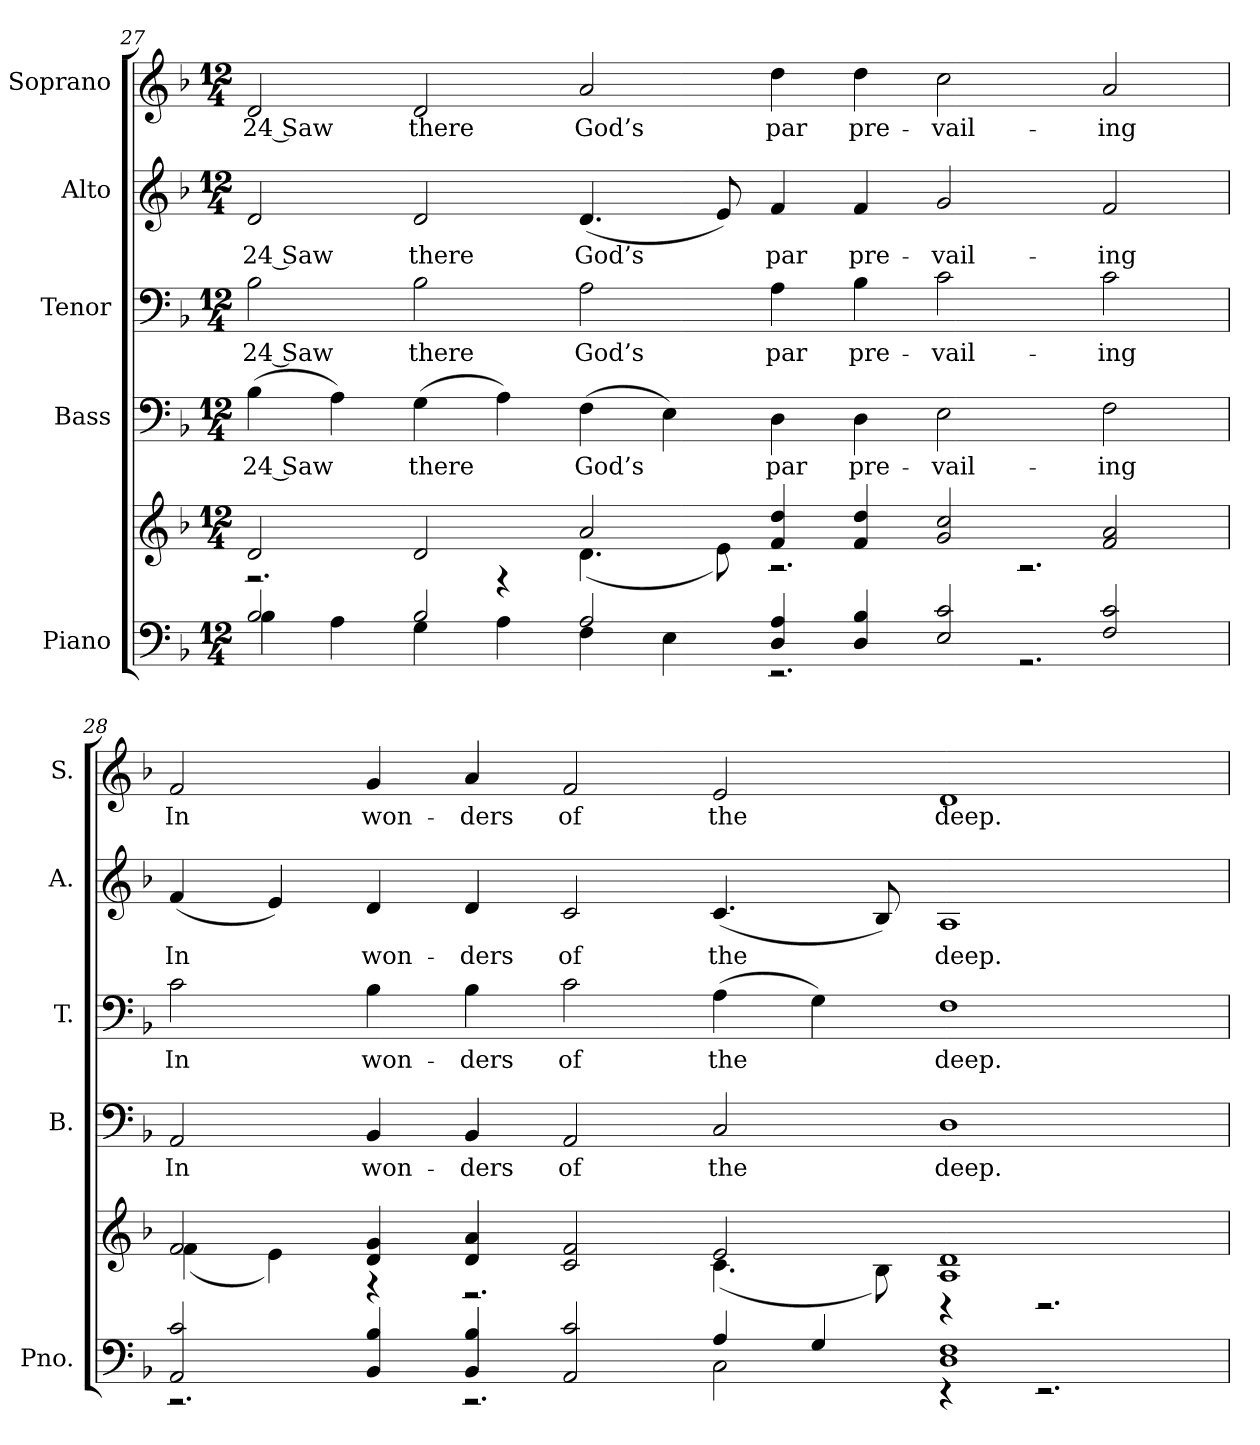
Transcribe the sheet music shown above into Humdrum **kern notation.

**kern	**kern	**kern	**text	**kern	**text	**kern	**text	**kern	**text
*part5	*part5	*part4	*part4	*part3	*part3	*part2	*part2	*part1	*part1
*staff6	*staff5	*staff4	*staff4	*staff3	*staff3	*staff2	*staff2	*staff1	*staff1
*I"Piano	*	*I"Bass	*	*I"Tenor	*	*I"Alto	*	*I"Soprano	*
*I'Pno.	*	*I'B.	*	*I'T.	*	*I'A.	*	*I'S.	*
!!LO:PB:g=z
*clefF4	*clefG2	*clefF4	*	*clefF4	*	*clefG2	*	*clefG2	*
*k[b-]	*k[b-]	*k[b-]	*	*k[b-]	*	*k[b-]	*	*k[b-]	*
*F:	*F:	*F:	*	*F:	*	*F:	*	*F:	*
*M12/4	*M12/4	*M12/4	*	*M12/4	*	*M12/4	*	*M12/4	*
=27	=27	=27	=27	=27	=27	=27	=27	=27	=27
*^	*^	*	*	*	*	*	*	*	*
!	!	!	!	!	!LO:LY:b:color=#000000	!	!	!	!	!	!
!	!	!	!	!	!	!	!LO:LY:b:color=#000000	!	!	!	!
!	!	!	!	!	!	!	!	!	!LO:LY:b:color=#000000	!	!
!	!	!	!	!	!	!	!	!	!	!	!LO:LY:b:color=#000000
2B-i/	4B-i\	2di/	2.r	(4B-i\	24 Saw	2B-i\	24 Saw	2di/	24 Saw	2di/	24 Saw
.	4Ai\	.	.	4Ai\)	.	.	.	.	.	.	.
!	!	!	!	!	!LO:LY:b:color=#000000	!	!	!	!	!	!
!	!	!	!	!	!	!	!LO:LY:b:color=#000000	!	!	!	!
!	!	!	!	!	!	!	!	!	!LO:LY:b:color=#000000	!	!
!	!	!	!	!	!	!	!	!	!	!	!LO:LY:b:color=#000000
2B-i/	4Gi\	2di/	.	(4Gi\	there	2B-i\	there	2di/	there	2di/	there
.	4Ai\	.	4r	4Ai\)	.	.	.	.	.	.	.
!	!	!	!	!	!LO:LY:b:color=#000000	!	!	!	!	!	!
!	!	!	!	!	!	!	!LO:LY:b:color=#000000	!	!	!	!
!	!	!	!	!	!	!	!	!	!LO:LY:b:color=#000000	!	!
!	!	!	!	!	!	!	!	!	!	!	!LO:LY:b:color=#000000
2Ai/	4Fi\	2ai/	(4.di\	(4Fi\	God’s	2Ai\	God’s	(4.di/	God’s	2ai/	God’s
.	4Ei\	.	.	4Ei\)	.	.	.	.	.	.	.
.	.	.	8ei\)	.	.	.	.	8ei/)	.	.	.
!	!	!	!	!	!LO:LY:b:color=#000000	!	!	!	!	!	!
!	!	!	!	!	!	!	!LO:LY:b:color=#000000	!	!	!	!
!	!	!	!	!	!	!	!	!	!LO:LY:b:color=#000000	!	!
!	!	!	!	!	!	!	!	!	!	!	!LO:LY:b:color=#000000
4Di/ 4Ai	2.r	4fi/ 4ddi	2.r	4Di\	par	4Ai\	par	4fi/	par	4ddi\	par
!	!	!	!	!	!LO:LY:b:color=#000000	!	!	!	!	!	!
!	!	!	!	!	!	!	!LO:LY:b:color=#000000	!	!	!	!
!	!	!	!	!	!	!	!	!	!LO:LY:b:color=#000000	!	!
!	!	!	!	!	!	!	!	!	!	!	!LO:LY:b:color=#000000
4Di/ 4B-i	.	4fi/ 4ddi	.	4Di\	pre-	4B-i\	pre-	4fi/	pre-	4ddi\	pre-
!	!	!	!	!	!LO:LY:b:color=#000000	!	!	!	!	!	!
!	!	!	!	!	!	!	!LO:LY:b:color=#000000	!	!	!	!
!	!	!	!	!	!	!	!	!	!LO:LY:b:color=#000000	!	!
!	!	!	!	!	!	!	!	!	!	!	!LO:LY:b:color=#000000
2Ei/ 2ci	.	2gi/ 2cci	.	2Ei\	-vail-	2ci\	-vail-	2gi/	-vail-	2cci\	-vail-
.	2.r	.	2.r	.	.	.	.	.	.	.	.
!	!	!	!	!	!LO:LY:b:color=#000000	!	!	!	!	!	!
!	!	!	!	!	!	!	!LO:LY:b:color=#000000	!	!	!	!
!	!	!	!	!	!	!	!	!	!LO:LY:b:color=#000000	!	!
!	!	!	!	!	!	!	!	!	!	!	!LO:LY:b:color=#000000
2Fi/ 2ci	.	2fi/ 2ai	.	2Fi\	-ing	2ci\	-ing	2fi/	-ing	2ai/	-ing
!!LO:PB:g=z
=28	=28	=28	=28	=28	=28	=28	=28	=28	=28	=28	=28
!	!	!	!	!	!LO:LY:b:color=#000000	!	!	!	!	!	!
!	!	!	!	!	!	!	!LO:LY:b:color=#000000	!	!	!	!
!	!	!	!	!	!	!	!	!	!LO:LY:b:color=#000000	!	!
!	!	!	!	!	!	!	!	!	!	!	!LO:LY:b:color=#000000
2AAi/ 2ci	2.r	2fi/	(4fi\	2AAi/	In	2ci\	In	(4fi/	In	2fi/	In
.	.	.	4ei\)	.	.	.	.	4ei/)	.	.	.
!	!	!	!	!	!LO:LY:b:color=#000000	!	!	!	!	!	!
!	!	!	!	!	!	!	!LO:LY:b:color=#000000	!	!	!	!
!	!	!	!	!	!	!	!	!	!LO:LY:b:color=#000000	!	!
!	!	!	!	!	!	!	!	!	!	!	!LO:LY:b:color=#000000
4BB-i/ 4B-i	.	4di/ 4gi	4r	4BB-i/	won-	4B-i\	won-	4di/	won-	4gi/	won-
!	!	!	!	!	!LO:LY:b:color=#000000	!	!	!	!	!	!
!	!	!	!	!	!	!	!LO:LY:b:color=#000000	!	!	!	!
!	!	!	!	!	!	!	!	!	!LO:LY:b:color=#000000	!	!
!	!	!	!	!	!	!	!	!	!	!	!LO:LY:b:color=#000000
4BB-i/ 4B-i	2.r	4di/ 4ai	2.r	4BB-i/	-ders	4B-i\	-ders	4di/	-ders	4ai/	-ders
!	!	!	!	!	!LO:LY:b:color=#000000	!	!	!	!	!	!
!	!	!	!	!	!	!	!LO:LY:b:color=#000000	!	!	!	!
!	!	!	!	!	!	!	!	!	!LO:LY:b:color=#000000	!	!
!	!	!	!	!	!	!	!	!	!	!	!LO:LY:b:color=#000000
2AAi/ 2ci	.	2ci/ 2fi	.	2AAi/	of	2ci\	of	2ci/	of	2fi/	of
!	!	!	!	!	!LO:LY:b:color=#000000	!	!	!	!	!	!
!	!	!	!	!	!	!	!LO:LY:b:color=#000000	!	!	!	!
!	!	!	!	!	!	!	!	!	!LO:LY:b:color=#000000	!	!
!	!	!	!	!	!	!	!	!	!	!	!LO:LY:b:color=#000000
4Ai/	2Ci\	2ei/	(4.ci\	2Ci/	the	(4Ai\	the	(4.ci/	the	2ei/	the
4Gi/	.	.	.	.	.	4Gi\)	.	.	.	.	.
.	.	.	8B-i\)	.	.	.	.	8B-i/)	.	.	.
!	!	!	!	!	!LO:LY:b:color=#000000	!	!	!	!	!	!
!	!	!	!	!	!	!	!LO:LY:b:color=#000000	!	!	!	!
!	!	!	!	!	!	!	!	!	!LO:LY:b:color=#000000	!	!
!	!	!	!	!	!	!	!	!	!	!	!LO:LY:b:color=#000000
1Di 1Fi	4r	1Ai 1di	4r	1Di	deep.	1Fi	deep.	1Ai	deep.	1di	deep.
.	2.r	.	2.r	.	.	.	.	.	.	.	.
*v	*v	*	*	*	*	*	*	*	*	*	*
*	*v	*v	*	*	*	*	*	*	*	*
=	=	=	=	=	=	=	=	=	=
*-	*-	*-	*-	*-	*-	*-	*-	*-	*-
